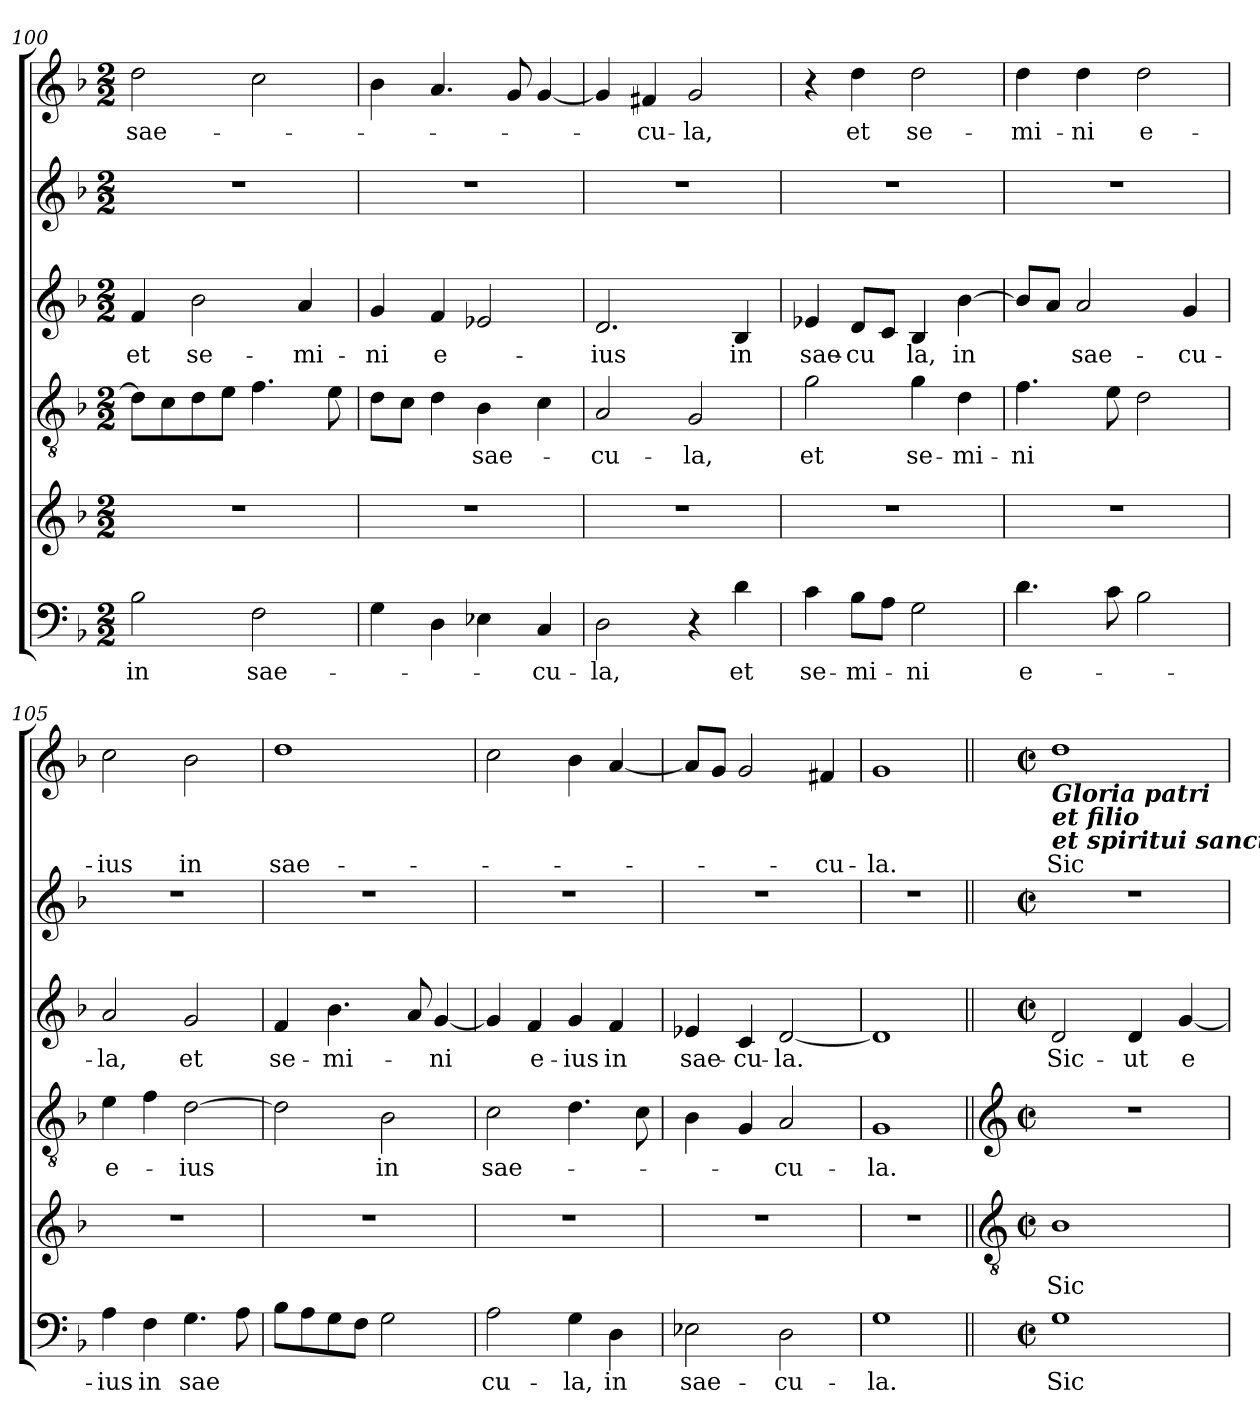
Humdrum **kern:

**kern	**text	**kern	**text	**kern	**text	**kern	**text	**kern	**kern	**text
*part6	*part6	*part5	*part5	*part4	*part4	*part3	*part3	*part2	*part1	*part1
*staff6	*staff6	*staff5	*staff5	*staff4	*staff4	*staff3	*staff3	*staff2	*staff1	*staff1
*clefF4	*	*clefG2	*	*clefGv2	*	*clefG2	*	*clefG2	*clefG2	*
*k[b-]	*	*k[b-]	*	*k[b-]	*	*k[b-]	*	*k[b-]	*k[b-]	*
*F:	*	*F:	*	*F:	*	*F:	*	*F:	*F:	*
*M2/2	*	*M2/2	*	*M2/2	*	*M2/2	*	*M2/2	*M2/2	*
=100	=100	=100	=100	=100	=100	=100	=100	=100	=100	=100
!	!LO:LY:b	!	!	!	!	!	!LO:LY:b	!	!	!LO:LY:b
2B-\	in	1r	.	8d\L]	.	4f/	et	1r	2dd\	sae-
.	.	.	.	8c\	.	.	.	.	.	.
!	!	!	!	!	!	!	!LO:LY:b	!	!	!
.	.	.	.	8d\	.	2b-\	se-	.	.	.
.	.	.	.	8e\J	.	.	.	.	.	.
!	!LO:LY:b	!	!	!	!	!	!	!	!	!
2F\	sae-	.	.	4.f\	.	.	.	.	2cc\	.
!	!	!	!	!	!	!	!LO:LY:b	!	!	!
.	.	.	.	.	.	4a/	-mi-	.	.	.
.	.	.	.	8e\	.	.	.	.	.	.
=101	=101	=101	=101	=101	=101	=101	=101	=101	=101	=101
!	!	!	!	!	!	!	!LO:LY:b	!	!	!
4G\	.	1r	.	8d\L	.	4g/	-ni	1r	4b-\	.
.	.	.	.	8c\J	.	.	.	.	.	.
!	!	!	!	!	!	!	!LO:LY:b	!	!	!
4D\	.	.	.	4d\	.	4f/	e-	.	4.a/	.
!	!	!	!	!	!LO:LY:b	!	!	!	!	!
4E-X\	.	.	.	4B-\	sae-	2e-X/	.	.	.	.
.	.	.	.	.	.	.	.	.	8g/	.
!	!LO:LY:b	!	!	!	!	!	!	!	!	!
4C/	-cu-	.	.	4c\	.	.	.	.	[4g/	.
=102	=102	=102	=102	=102	=102	=102	=102	=102	=102	=102
!	!LO:LY:b	!	!	!	!LO:LY:b	!	!LO:LY:b	!	!	!
2D\	-la,	1r	.	2A/	-cu-	2.d/	-ius	1r	4g/]	.
!	!	!	!	!	!	!	!	!	!	!LO:LY:b
.	.	.	.	.	.	.	.	.	4f#/	-cu-
!	!	!	!	!	!LO:LY:b	!	!	!	!	!LO:LY:b
4r	.	.	.	2G/	-la,	.	.	.	2g/	-la,
!	!LO:LY:b	!	!	!	!	!	!LO:LY:b	!	!	!
4d\	et	.	.	.	.	4B-/	in	.	.	.
=103	=103	=103	=103	=103	=103	=103	=103	=103	=103	=103
!	!LO:LY:b	!	!	!	!LO:LY:b	!	!LO:LY:b	!	!	!
4c\	se-	1r	.	2g\	et	4e-/	sae-	1r	4r	.
!	!LO:LY:b	!	!	!	!	!	!LO:LY:b	!	!	!LO:LY:b
8B-\L	-mi-	.	.	.	.	8d/L	-cu	.	4dd\	et
8A\J	.	.	.	.	.	8c/J	.	.	.	.
!	!LO:LY:b	!	!	!	!LO:LY:b	!	!LO:LY:b	!	!	!LO:LY:b
2G\	-ni	.	.	4g\	se-	4B-/	la,	.	2dd\	se-
!	!	!	!	!	!LO:LY:b	!	!LO:LY:b	!	!	!
.	.	.	.	4d\	-mi-	[4b-\	in	.	.	.
!!LO:PB:g=z
=104	=104	=104	=104	=104	=104	=104	=104	=104	=104	=104
!	!LO:LY:b	!	!	!	!LO:LY:b	!	!	!	!	!LO:LY:b
4.d\	e-	1r	.	4.f\	-­ni	8b-/L]	.	1r	4dd\	-­mi-
.	.	.	.	.	.	8a/J	.	.	.	.
!	!	!	!	!	!	!	!LO:LY:b	!	!	!LO:LY:b
.	.	.	.	.	.	2a/	sae-	.	4dd\	-ni
8c\	.	.	.	8e\	.	.	.	.	.	.
!	!	!	!	!	!	!	!	!	!	!LO:LY:b
2B-\	.	.	.	2d\	.	.	.	.	2dd\	e-
!	!	!	!	!	!	!	!LO:LY:b	!	!	!
.	.	.	.	.	.	4g/	-cu-	.	.	.
=105	=105	=105	=105	=105	=105	=105	=105	=105	=105	=105
!	!LO:LY:b	!	!	!	!LO:LY:b	!	!LO:LY:b	!	!	!LO:LY:b
4A\	-ius	1r	.	4e\	e-	2a/	-la,	1r	2cc\	-ius
!	!LO:LY:b	!	!	!	!	!	!	!	!	!
4F\	in	.	.	4f\	.	.	.	.	.	.
!	!LO:LY:b	!	!	!	!LO:LY:b	!	!LO:LY:b	!	!	!LO:LY:b
4.G\	sae	.	.	[2d\	-ius	2g/	et	.	2b-\	in
8A\	.	.	.	.	.	.	.	.	.	.
=106	=106	=106	=106	=106	=106	=106	=106	=106	=106	=106
!	!	!	!	!	!	!	!LO:LY:b	!	!	!LO:LY:b
8B-\L	.	1r	.	2d\]	.	4f/	se-	1r	1dd	sae-
8A\	.	.	.	.	.	.	.	.	.	.
!	!	!	!	!	!	!	!LO:LY:b	!	!	!
8G\	.	.	.	.	.	4.b-\	-mi-	.	.	.
8F\J	.	.	.	.	.	.	.	.	.	.
!	!	!	!	!	!LO:LY:b	!	!	!	!	!
2G\	.	.	.	2B-\	in	.	.	.	.	.
.	.	.	.	.	.	8a/	.	.	.	.
!	!	!	!	!	!	!	!LO:LY:b	!	!	!
.	.	.	.	.	.	[4g/	-ni	.	.	.
=107	=107	=107	=107	=107	=107	=107	=107	=107	=107	=107
!	!LO:LY:b	!	!	!	!LO:LY:b	!	!	!	!	!
2A\	cu-	1r	.	2c\	sae-	4g/]	.	1r	2cc\	.
!	!	!	!	!	!	!	!LO:LY:b	!	!	!
.	.	.	.	.	.	4f/	e-	.	.	.
!	!LO:LY:b	!	!	!	!	!	!LO:LY:b	!	!	!
4G\	-la,	.	.	4.d\	.	4g/	-ius	.	4b-\	.
!	!LO:LY:b	!	!	!	!	!	!LO:LY:b	!	!	!
4D\	in	.	.	.	.	4f/	in	.	[4a/	.
.	.	.	.	8c\	.	.	.	.	.	.
=108	=108	=108	=108	=108	=108	=108	=108	=108	=108	=108
!	!LO:LY:b	!	!	!	!	!	!LO:LY:b	!	!	!
2E-X\	sae-	1r	.	4B-\	.	4e-X/	sae-	1r	8a/L]	.
.	.	.	.	.	.	.	.	.	8g/J	.
!	!	!	!	!	!	!	!LO:LY:b	!	!	!
.	.	.	.	4G/	.	4c/	-cu-	.	2g/	.
!	!LO:LY:b	!	!	!	!LO:LY:b	!	!LO:LY:b	!	!	!
2D\	-cu-	.	.	2A/	-cu-	[2d/	-la.	.	.	.
!	!	!	!	!	!	!	!	!	!	!LO:LY:b
.	.	.	.	.	.	.	.	.	4f#/	-cu-
=109	=109	=109	=109	=109	=109	=109	=109	=109	=109	=109
!	!LO:LY:b	!	!	!	!LO:LY:b	!	!	!	!	!LO:LY:b
1G	-la.	1r	.	1G	-la.	1d]	.	1r	1g	-la.
!!LO:LB:g=z
=110||	=110||	=110||	=110||	=110||	=110||	=110||	=110||	=110||	=110||	=110||
*	*	*clefGv2	*	*clefG2	*	*	*	*	*	*
*M2/2	*	*M2/2	*	*M2/2	*	*M2/2	*	*M2/2	*M2/2	*
*met(c|)	*	*met(c|)	*	*met(c|)	*	*met(c|)	*	*met(c|)	*met(c|)	*
!	!	!	!	!	!	!	!	!	!LO:TX:b:Bi:t=Gloria patri \net filio\net spiritui sancto.	!
!	!LO:LY:b	!	!LO:LY:b	!	!	!	!LO:LY:b	!	!	!LO:LY:b
1G	Sic-	1B-	Sic-	1r	.	2d/	Sic-	1r	1dd	Sic-
!	!	!	!	!	!	!	!LO:LY:b	!	!	!
.	.	.	.	.	.	4d/	-ut	.	.	.
!	!	!	!	!	!	!	!LO:LY:b	!	!	!
.	.	.	.	.	.	[4g/	e	.	.	.
=	=	=	=	=	=	=	=	=	=	=
*-	*-	*-	*-	*-	*-	*-	*-	*-	*-	*-
